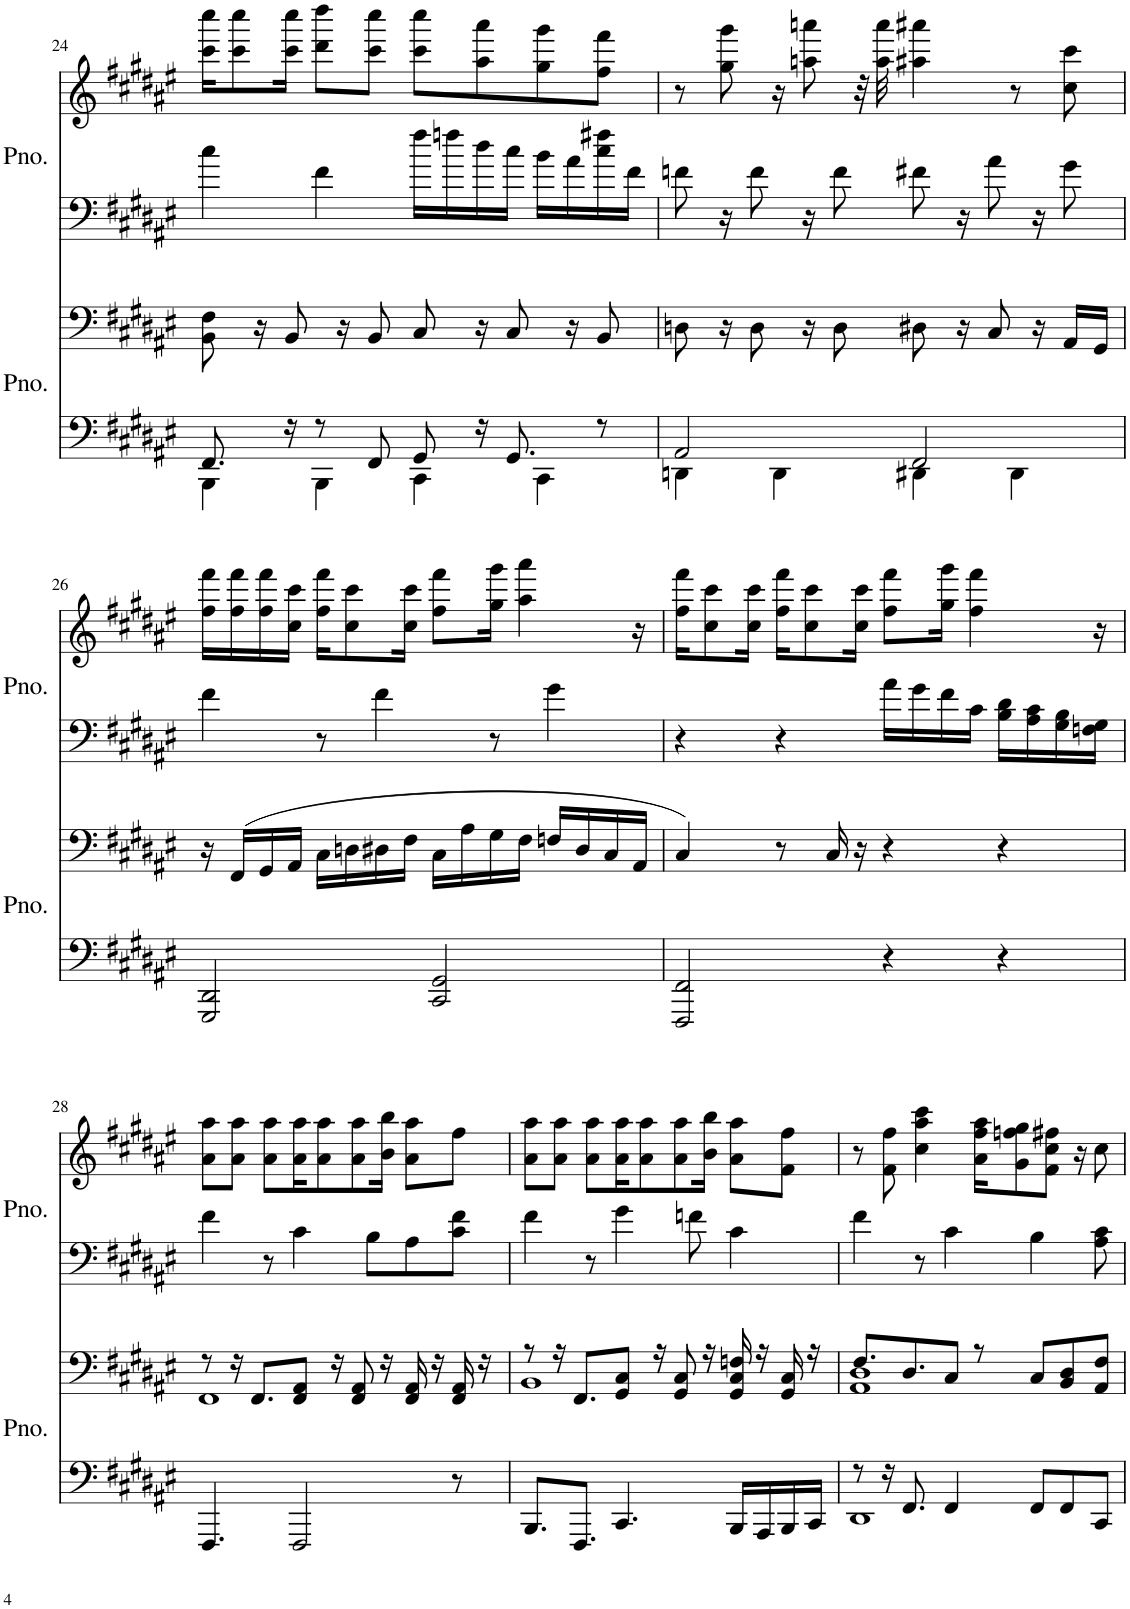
**kern	**kern	**kern	**kern
*part2	*part2	*part1	*part1
*staff4	*staff3	*staff2	*staff1
*I"Piano	*	*I"Piano	*
*I'Pno.	*	*I'Pno.	*
!!LO:PB:g=z
*clefF4	*clefF4	*clefF4	*clefG2
*k[f#c#g#d#a#e#]	*k[f#c#g#d#a#e#]	*k[f#c#g#d#a#e#]	*k[f#c#g#d#a#e#]
*M4/4	*M4/4	*M4/4	*M4/4
=24	=24	=24	=24
*^	*	*	*
8.FF#/	4BBB\	8BB\ 8F#\	4cc#\	16ccc#\ 16cccc#\KL
.	.	.	.	8ccc#\ 8cccc#\
.	.	16r	.	.
16r	.	8BB/	.	16ccc#\ 16cccc#\Jk
8r	4BBB\	.	4f#\	8ddd#\ 8dddd#\L
.	.	16r	.	.
8FF#/	.	8BB/	.	8ccc#\ 8cccc#\J
8GG#/	4CC#\	8C#/	16ff#\LL	8ccc#\ 8cccc#\L
.	.	.	16ffn\	.
16r	.	16r	16dd#\	8aa#\ 8aaa#\
8.GG#/	.	8C#/	16cc#\JJ	.
.	4CC#\	.	16b\LL	8gg#\ 8ggg#\
.	.	16r	16a#\	.
8r	.	8BB/	16cc#\ 16ff#X\	8ff#\ 8fff#\J
.	.	.	16f#\JJ	.
=25	=25	=25	=25	=25
2AA#/	4DDn\	8Dn\	8fn\	8r
.	.	16r	16r	8gg#\ 8ggg#\
.	.	8D\	8f\	.
.	4DD\	.	.	16r
.	.	16r	16r	8aan\ 8aaan\
.	.	8D\	8f\	.
.	.	.	.	32r
.	.	.	.	32aa\ 32aaa\
2FF#/	4DD#X\	8D#X\	8f#X\	4aa#X\ 4aaa#X\
.	.	16r	16r	.
.	.	8C#/	8a#\	.
.	4DD#\	.	.	8r
.	.	16r	16r	.
.	.	16AA#/LL	8g#\	8cc#\ 8ccc#\
.	.	16GG#/JJ	.	.
*v	*v	*	*	*
!!LO:LB:g=z
=26	=26	=26	=26
2GGG#/ 2DD#/	16r	4f#\	16ff#\ 16fff#\LL
.	(16FF#/LL	.	16ff#\ 16fff#\
.	16GG#/	.	16ff#\ 16fff#\
.	16AA#/JJ	.	16cc#\ 16ccc#\JJ
.	16C#\LL	8r	16ff#\ 16fff#\KL
.	16Dn\	.	8cc#\ 8ccc#\
.	16D#X\	4f#\	.
.	16F#\JJ	.	16cc#\ 16ccc#\Jk
2CC#/ 2GG#/	16C#\LL	.	8ff#\ 8fff#\L
.	16A#\	.	.
.	16G#\	8r	16gg#\ 16ggg#\Jk
.	16F#\JJ	.	4aa#\ 4aaa#\
.	16Fn/LL	4g#\	.
.	16D#/	.	.
.	16C#/	.	.
.	16AA#/JJ	.	16r
=27	=27	=27	=27
2FFF#/ 2FF#/	4C#/)	4r	16ff#\ 16fff#\KL
.	.	.	8cc#\ 8ccc#\
.	.	.	16cc#\ 16ccc#\Jk
.	8r	4r	16ff#\ 16fff#\KL
.	.	.	8cc#\ 8ccc#\
.	16C#/	.	.
.	16r	.	16cc#\ 16ccc#\Jk
4r	4r	16a#\LL	8ff#\ 8fff#\L
.	.	16g#\	.
.	.	16f#\	16gg#\ 16ggg#\Jk
.	.	16c#\JJ	4ff#\ 4fff#\
4r	4r	16B\ 16d#\LL	.
.	.	16A#\ 16c#\	.
.	.	16G#\ 16B\	.
.	.	16Fn\ 16G#\JJ	16r
!!LO:LB:g=z
=28	=28	=28	=28
*	*^	*	*
4.FFF#/	8r	1FF#	4f#\	8a#\ 8aa#\L
.	16r	.	.	8a#\ 8aa#\J
.	8.FF#/L	.	.	.
.	.	.	8r	8a#\ 8aa#\L
2FFF#/	8FF#/ 8AA#/J	.	4c#\	16a#\ 16aa#\K
.	.	.	.	8a#\ 8aa#\
.	16r	.	.	.
.	8FF#/ 8AA#/	.	.	8a#\ 8aa#\
.	.	.	8B\L	.
.	16r	.	.	16b\ 16bb\Jk
.	16FF#/ 16AA#/	.	8A#\	8a#\ 8aa#\L
.	16r	.	.	.
8r	16FF#/ 16AA#/	.	8c#\ 8f#\J	8ff#\J
.	16r	.	.	.
=29	=29	=29	=29	=29
8.BBB/L	8r	1BB	4f#\	8a#\ 8aa#\L
.	16r	.	.	8a#\ 8aa#\J
8.FFF#/J	8.FF#/L	.	.	.
.	.	.	8r	8a#\ 8aa#\L
4.CC#/	8GG#/ 8C#/J	.	4g#\	16a#\ 16aa#\K
.	.	.	.	8a#\ 8aa#\
.	16r	.	.	.
.	8GG#/ 8C#/	.	.	8a#\ 8aa#\
.	.	.	8fn\	.
.	16r	.	.	16b\ 16bb\Jk
16BBB/LL	16GG#/ 16C#/ 16Fn/	.	4c#\	8a#\ 8aa#\L
16AAA#/	16r	.	.	.
16BBB/	16GG#/ 16C#/	.	.	8f#\ 8ff#\J
16CC#/JJ	16r	.	.	.
=30	=30	=30	=30	=30
*^	*	*	*	*
8r	1DD#	8.F#/L	1AA# 1D#	4f#\	8r
16r	.	.	.	.	8f#\ 8ff#\
8.FF#/	.	8.D#/	.	.	.
.	.	.	.	8r	4cc#\ 4aa#\ 4ccc#\
4FF#/	.	8C#/J	.	4c#\	.
.	.	8r	.	.	16a#\ 16ff#\ 16aa#\KL
.	.	.	.	.	8g#\ 8ffn\ 8gg#\
8FF#/L	.	8C#/L	.	4B\	.
.	.	.	.	.	8f#\ 8cc#\ 8ff#X\J
8FF#/	.	8BB/ 8D#/	.	.	.
.	.	.	.	.	16r
8CC#/J	.	8AA#/ 8F#/J	.	8A#\ 8c#\	8cc#\
*v	*v	*	*	*	*
*	*v	*v	*	*
=	=	=	=
*-	*-	*-	*-
